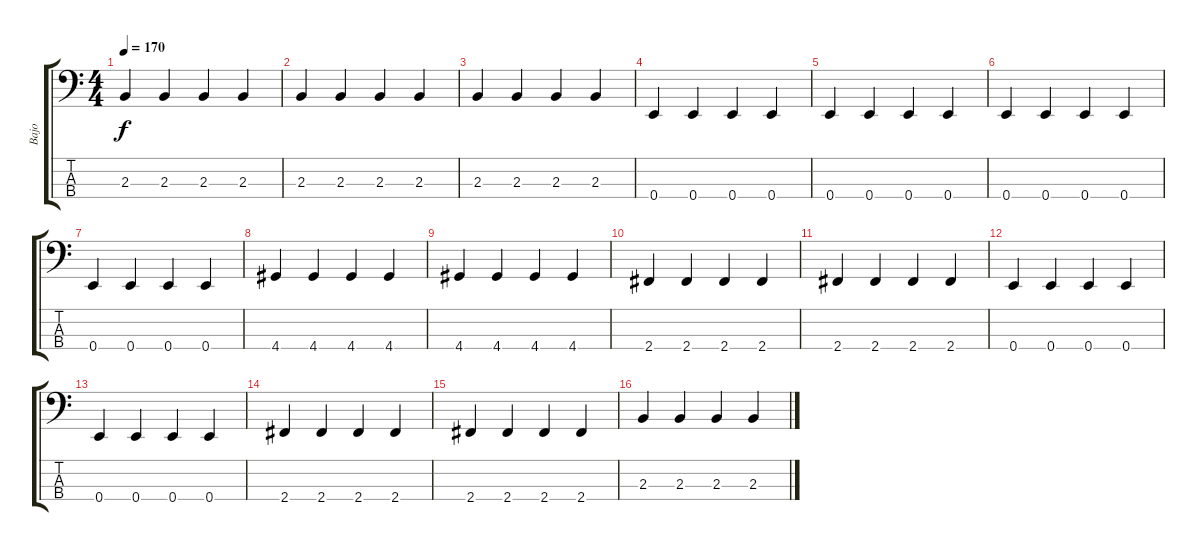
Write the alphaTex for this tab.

\track ("Bajo" "Bajo") {instrument electricbassfinger}
\staff {score tabs}
\tuning (G2 D2 A1 E1) {hide}
\ts (4 4)
\tempo 170
\clef f4
\ks c
2.3.4{dy f} 2.3.4 2.3.4 2.3.4 |
2.3.4 2.3.4 2.3.4 2.3.4 |
2.3.4 2.3.4 2.3.4 2.3.4 |
0.4.4 0.4.4 0.4.4 0.4.4 |
0.4.4 0.4.4 0.4.4 0.4.4 |
0.4.4 0.4.4 0.4.4 0.4.4 |
0.4.4 0.4.4 0.4.4 0.4.4 |
4.4.4 4.4.4 4.4.4 4.4.4 |
4.4.4 4.4.4 4.4.4 4.4.4 |
2.4.4 2.4.4 2.4.4 2.4.4 |
2.4.4 2.4.4 2.4.4 2.4.4 |
0.4.4 0.4.4 0.4.4 0.4.4 |
0.4.4 0.4.4 0.4.4 0.4.4 |
2.4.4 2.4.4 2.4.4 2.4.4 |
2.4.4 2.4.4 2.4.4 2.4.4 |
2.3.4 2.3.4 2.3.4 2.3.4
